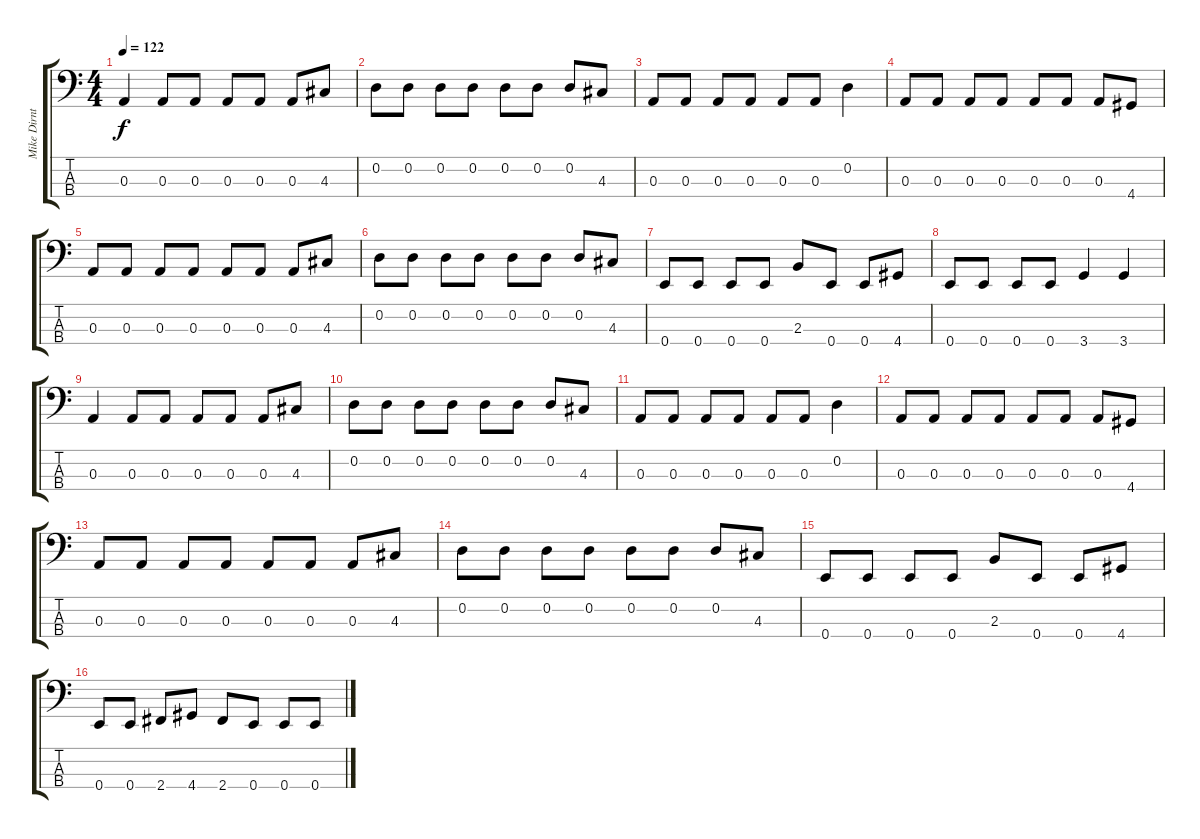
\track ("Mike Dirnt" "Mike Dirnt") {instrument electricbasspick}
\staff {score tabs}
\tuning (G2 D2 A1 E1) {hide}
\ts (4 4)
\tempo 122
\clef f4
\ks c
0.3.4{dy f} 0.3.8 0.3.8 0.3.8 0.3.8 0.3.8 4.3.8 |
0.2.8 0.2.8 0.2.8 0.2.8 0.2.8 0.2.8 0.2.8 4.3.8 |
0.3.8 0.3.8 0.3.8 0.3.8 0.3.8 0.3.8 0.2.4 |
0.3.8 0.3.8 0.3.8 0.3.8 0.3.8 0.3.8 0.3.8 4.4.8 |
0.3.8 0.3.8 0.3.8 0.3.8 0.3.8 0.3.8 0.3.8 4.3.8 |
0.2.8 0.2.8 0.2.8 0.2.8 0.2.8 0.2.8 0.2.8 4.3.8 |
0.4.8 0.4.8 0.4.8 0.4.8 2.3.8 0.4.8 0.4.8 4.4.8 |
0.4.8 0.4.8 0.4.8 0.4.8 3.4.4 3.4.4 |
0.3.4 0.3.8 0.3.8 0.3.8 0.3.8 0.3.8 4.3.8 |
0.2.8 0.2.8 0.2.8 0.2.8 0.2.8 0.2.8 0.2.8 4.3.8 |
0.3.8 0.3.8 0.3.8 0.3.8 0.3.8 0.3.8 0.2.4 |
0.3.8 0.3.8 0.3.8 0.3.8 0.3.8 0.3.8 0.3.8 4.4.8 |
0.3.8 0.3.8 0.3.8 0.3.8 0.3.8 0.3.8 0.3.8 4.3.8 |
0.2.8 0.2.8 0.2.8 0.2.8 0.2.8 0.2.8 0.2.8 4.3.8 |
0.4.8 0.4.8 0.4.8 0.4.8 2.3.8 0.4.8 0.4.8 4.4.8 |
0.4.8 0.4.8 2.4.8 4.4.8 2.4.8 0.4.8 0.4.8 0.4.8
